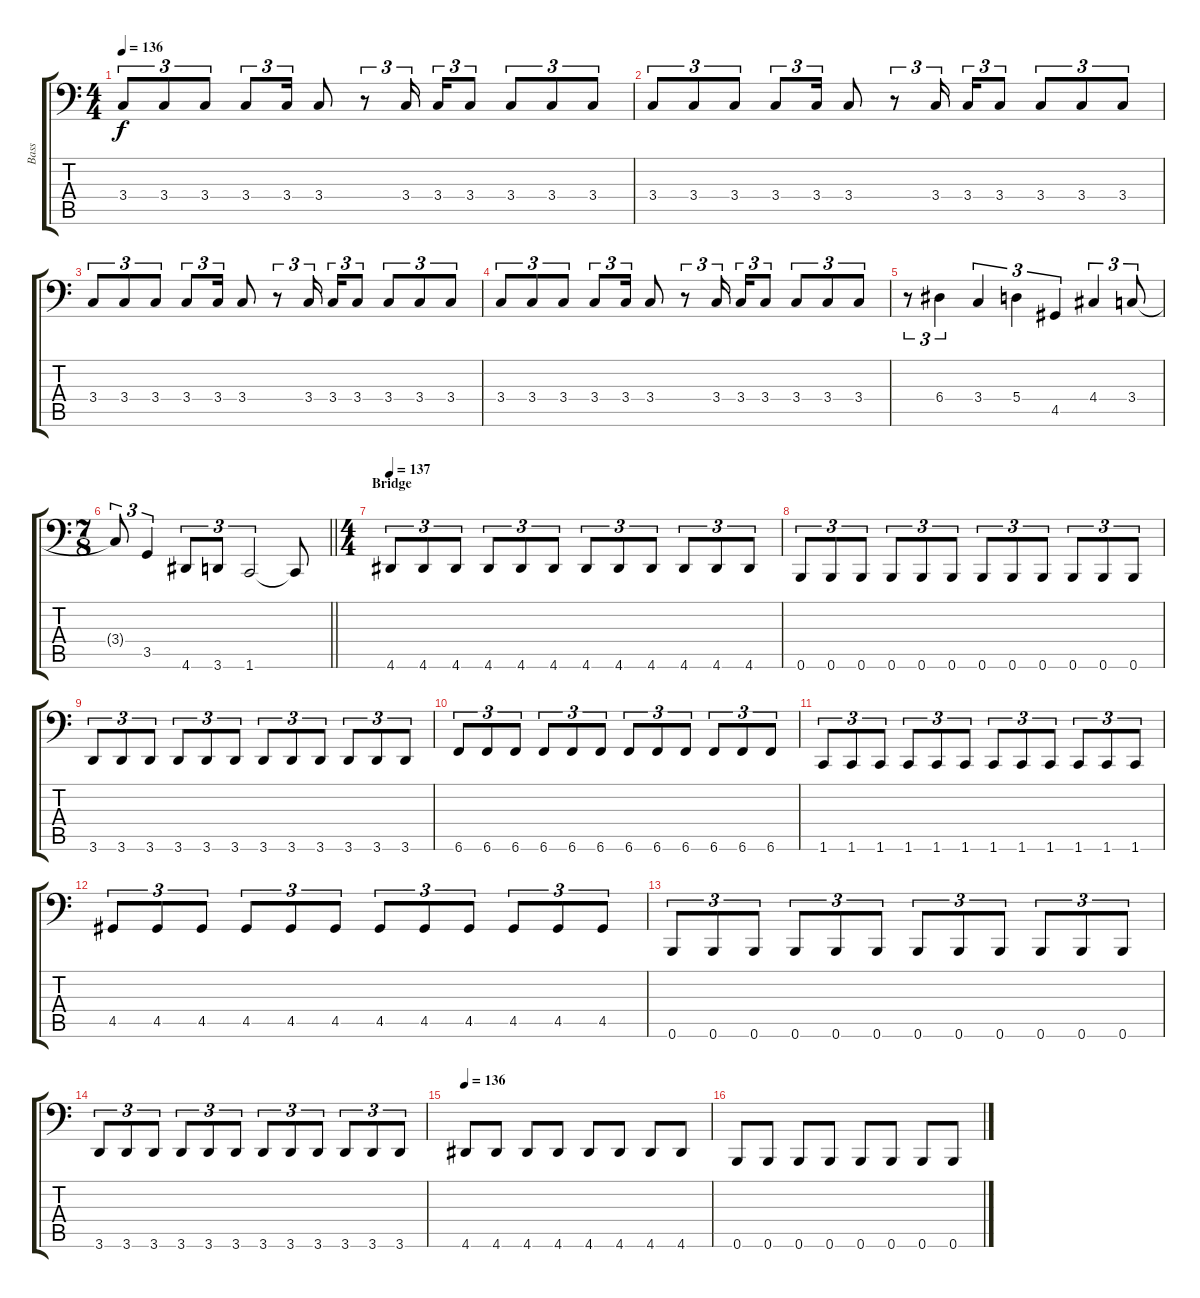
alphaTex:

\track ("Bass" "Bass") {instrument electricbassfinger}
\staff {score tabs}
\tuning (C3 G2 D2 A1 E1 B0) {hide}
\ts (4 4)
\tempo 136
\clef f4
\ks c
3.4.8{tu (3 2) dy f} 3.4.8{tu (3 2)} 3.4.8{tu (3 2)} 3.4.8{tu (3 2)} 3.4.16{tu (3 2)} 3.4.8 r.8{tu (3 2)} 3.4.16{tu (3 2) beam splitsecondary} 3.4.16{tu (3 2)} 3.4.8{tu (3 2)} 3.4.8{tu (3 2)} 3.4.8{tu (3 2)} 3.4.8{tu (3 2)} |
3.4.8{tu (3 2)} 3.4.8{tu (3 2)} 3.4.8{tu (3 2)} 3.4.8{tu (3 2)} 3.4.16{tu (3 2)} 3.4.8 r.8{tu (3 2)} 3.4.16{tu (3 2) beam splitsecondary} 3.4.16{tu (3 2)} 3.4.8{tu (3 2)} 3.4.8{tu (3 2)} 3.4.8{tu (3 2)} 3.4.8{tu (3 2)} |
3.4.8{tu (3 2)} 3.4.8{tu (3 2)} 3.4.8{tu (3 2)} 3.4.8{tu (3 2)} 3.4.16{tu (3 2)} 3.4.8 r.8{tu (3 2)} 3.4.16{tu (3 2) beam splitsecondary} 3.4.16{tu (3 2)} 3.4.8{tu (3 2)} 3.4.8{tu (3 2)} 3.4.8{tu (3 2)} 3.4.8{tu (3 2)} |
3.4.8{tu (3 2)} 3.4.8{tu (3 2)} 3.4.8{tu (3 2)} 3.4.8{tu (3 2)} 3.4.16{tu (3 2)} 3.4.8 r.8{tu (3 2)} 3.4.16{tu (3 2) beam splitsecondary} 3.4.16{tu (3 2)} 3.4.8{tu (3 2)} 3.4.8{tu (3 2)} 3.4.8{tu (3 2)} 3.4.8{tu (3 2)} |
r.8{tu (3 2)} 6.4.4{tu (3 2)} 3.4.4{tu (3 2)} 5.4.4{tu (3 2)} 4.5.4{tu (3 2)} 4.4.4{tu (3 2)} 3.4.8{tu (3 2)} |
\ts (7 8)
\barLineRight lightlight
3.4{t}.8{tu (3 2)} 3.5.4{tu (3 2)} 4.6.8{tu (3 2)} 3.6.8{tu (3 2)} 1.6.2{tu (3 2)} 1.6{t}.8 |
\ts (4 4)
\section ("" "Bridge")
\tempo 137
4.6.8{tu (3 2)} 4.6.8{tu (3 2)} 4.6.8{tu (3 2)} 4.6.8{tu (3 2)} 4.6.8{tu (3 2)} 4.6.8{tu (3 2)} 4.6.8{tu (3 2)} 4.6.8{tu (3 2)} 4.6.8{tu (3 2)} 4.6.8{tu (3 2)} 4.6.8{tu (3 2)} 4.6.8{tu (3 2)} |
0.6.8{tu (3 2)} 0.6.8{tu (3 2)} 0.6.8{tu (3 2)} 0.6.8{tu (3 2)} 0.6.8{tu (3 2)} 0.6.8{tu (3 2)} 0.6.8{tu (3 2)} 0.6.8{tu (3 2)} 0.6.8{tu (3 2)} 0.6.8{tu (3 2)} 0.6.8{tu (3 2)} 0.6.8{tu (3 2)} |
3.6.8{tu (3 2)} 3.6.8{tu (3 2)} 3.6.8{tu (3 2)} 3.6.8{tu (3 2)} 3.6.8{tu (3 2)} 3.6.8{tu (3 2)} 3.6.8{tu (3 2)} 3.6.8{tu (3 2)} 3.6.8{tu (3 2)} 3.6.8{tu (3 2)} 3.6.8{tu (3 2)} 3.6.8{tu (3 2)} |
6.6.8{tu (3 2)} 6.6.8{tu (3 2)} 6.6.8{tu (3 2)} 6.6.8{tu (3 2)} 6.6.8{tu (3 2)} 6.6.8{tu (3 2)} 6.6.8{tu (3 2)} 6.6.8{tu (3 2)} 6.6.8{tu (3 2)} 6.6.8{tu (3 2)} 6.6.8{tu (3 2)} 6.6.8{tu (3 2)} |
1.6.8{tu (3 2)} 1.6.8{tu (3 2)} 1.6.8{tu (3 2)} 1.6.8{tu (3 2)} 1.6.8{tu (3 2)} 1.6.8{tu (3 2)} 1.6.8{tu (3 2)} 1.6.8{tu (3 2)} 1.6.8{tu (3 2)} 1.6.8{tu (3 2)} 1.6.8{tu (3 2)} 1.6.8{tu (3 2)} |
4.5.8{tu (3 2)} 4.5.8{tu (3 2)} 4.5.8{tu (3 2)} 4.5.8{tu (3 2)} 4.5.8{tu (3 2)} 4.5.8{tu (3 2)} 4.5.8{tu (3 2)} 4.5.8{tu (3 2)} 4.5.8{tu (3 2)} 4.5.8{tu (3 2)} 4.5.8{tu (3 2)} 4.5.8{tu (3 2)} |
0.6.8{tu (3 2)} 0.6.8{tu (3 2)} 0.6.8{tu (3 2)} 0.6.8{tu (3 2)} 0.6.8{tu (3 2)} 0.6.8{tu (3 2)} 0.6.8{tu (3 2)} 0.6.8{tu (3 2)} 0.6.8{tu (3 2)} 0.6.8{tu (3 2)} 0.6.8{tu (3 2)} 0.6.8{tu (3 2)} |
3.6.8{tu (3 2)} 3.6.8{tu (3 2)} 3.6.8{tu (3 2)} 3.6.8{tu (3 2)} 3.6.8{tu (3 2)} 3.6.8{tu (3 2)} 3.6.8{tu (3 2)} 3.6.8{tu (3 2)} 3.6.8{tu (3 2)} 3.6.8{tu (3 2)} 3.6.8{tu (3 2)} 3.6.8{tu (3 2)} |
\tempo 136
4.6.8 4.6.8 4.6.8 4.6.8 4.6.8 4.6.8 4.6.8 4.6.8 |
0.6.8 0.6.8 0.6.8 0.6.8 0.6.8 0.6.8 0.6.8 0.6.8
